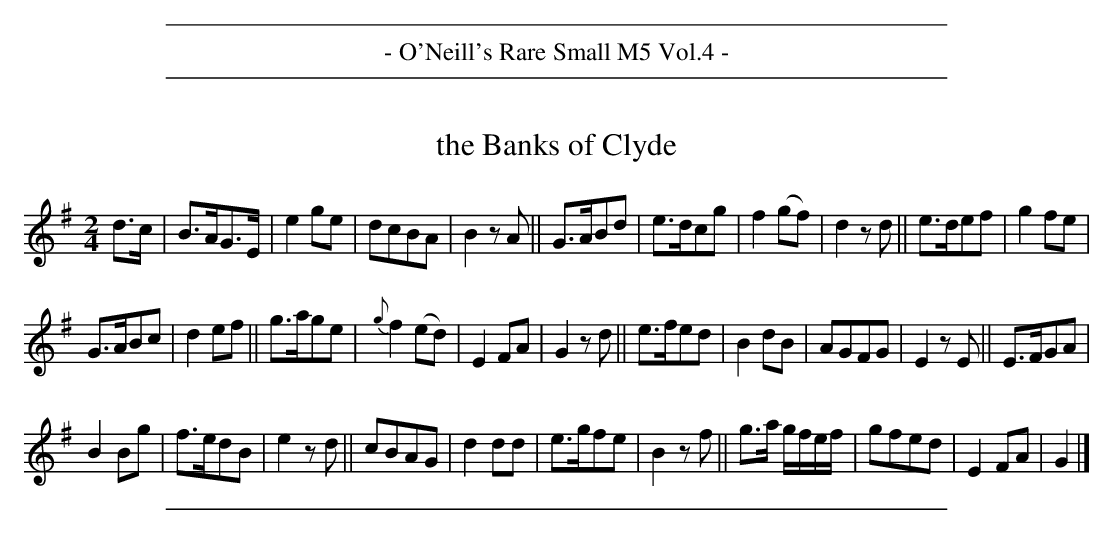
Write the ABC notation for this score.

X:1
T: the Banks of Clyde
M: 2/4
L: 1/8
K: G
d>c | B>AG>E | e2ge | dcBA | B2zA || G>ABd | e>dcg | f2(gf) | d2zd || e>def | g2fe |
G>ABc | d2ef || g>age | {g}f2(ed) | E2FA |G2zd || e>fed | B2dB | AGFG | E2zE || E>FGA |
B2Bg | f>edB | e2zd || cBAG | d2dd | e>gfe | B2zf || g>a g/f/e/f/ | gfed | E2FA | G2 |]
